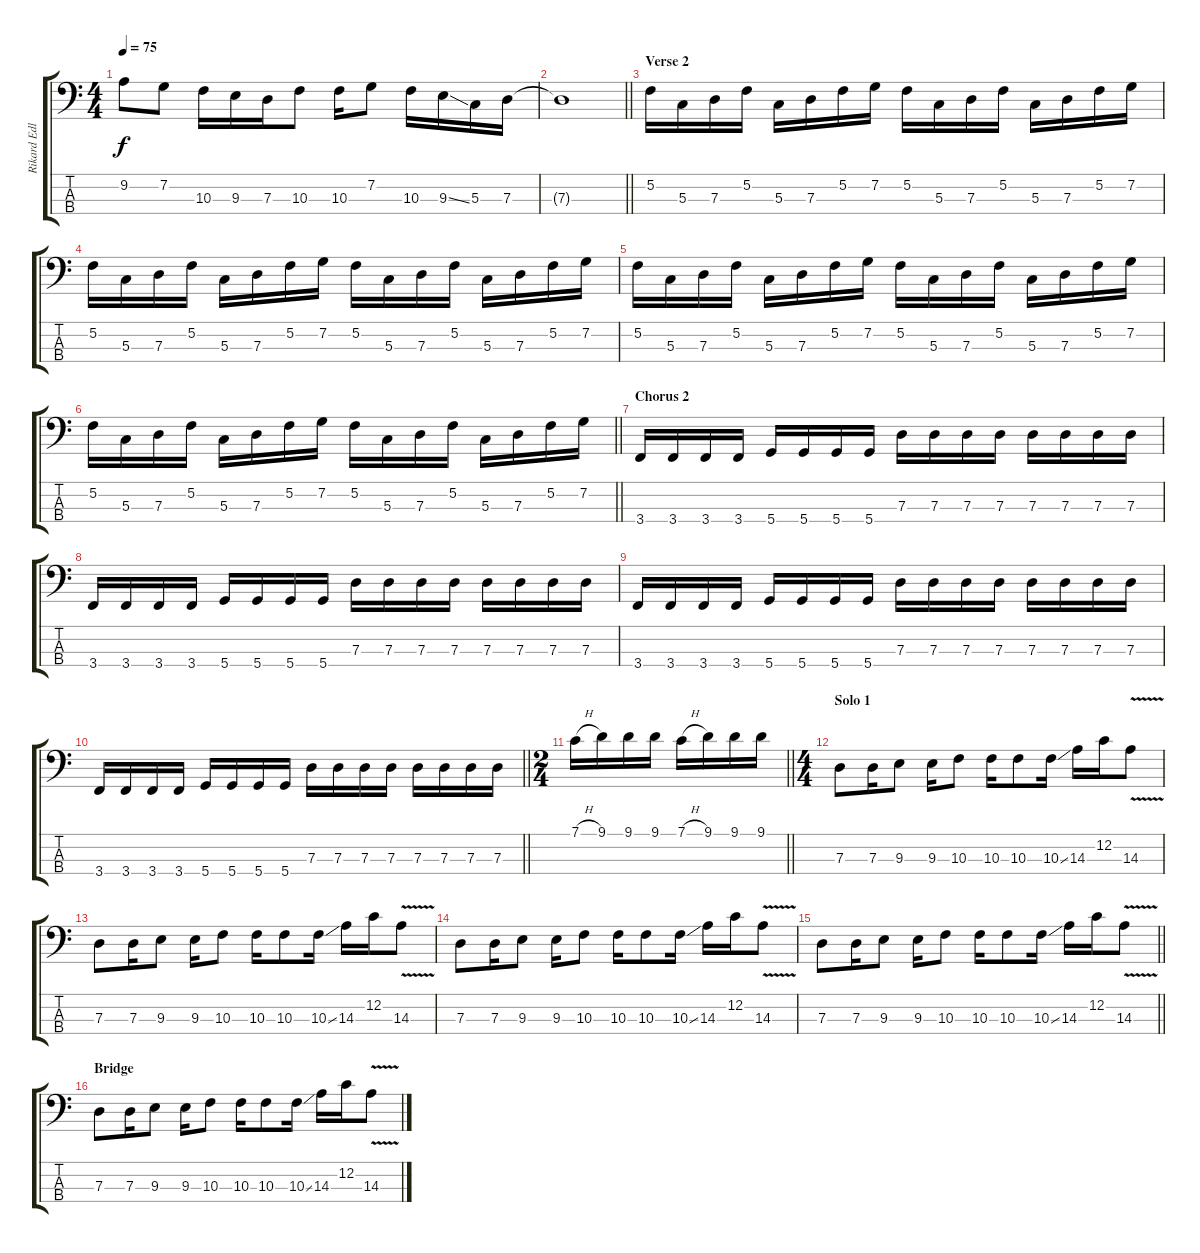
\track ("Rikard Edlund" "Rikard Edl") {instrument electricbassfinger}
\staff {score tabs}
\tuning (F2 C2 G1 D1) {hide}
\ts (4 4)
\tempo 75
\clef f4
\ks c
9.2{t}.8{dy f} 7.2.8 10.3.16 9.3.16 7.3.16 10.3.8 10.3.16 7.2.8 10.3.16 9.3{ss}.16 5.3.16 7.3.16 |
\barLineRight lightlight
7.3{t}.1 |
\section ("" "Verse 2")
5.2.16 5.3.16 7.3.16 5.2.16 5.3.16 7.3.16 5.2.16 7.2.16 5.2.16 5.3.16 7.3.16 5.2.16 5.3.16 7.3.16 5.2.16 7.2.16 |
5.2.16 5.3.16 7.3.16 5.2.16 5.3.16 7.3.16 5.2.16 7.2.16 5.2.16 5.3.16 7.3.16 5.2.16 5.3.16 7.3.16 5.2.16 7.2.16 |
5.2.16 5.3.16 7.3.16 5.2.16 5.3.16 7.3.16 5.2.16 7.2.16 5.2.16 5.3.16 7.3.16 5.2.16 5.3.16 7.3.16 5.2.16 7.2.16 |
\barLineRight lightlight
5.2.16 5.3.16 7.3.16 5.2.16 5.3.16 7.3.16 5.2.16 7.2.16 5.2.16 5.3.16 7.3.16 5.2.16 5.3.16 7.3.16 5.2.16 7.2.16 |
\section ("" "Chorus 2")
3.4.16 3.4.16 3.4.16 3.4.16 5.4.16 5.4.16 5.4.16 5.4.16 7.3.16 7.3.16 7.3.16 7.3.16 7.3.16 7.3.16 7.3.16 7.3.16 |
3.4.16 3.4.16 3.4.16 3.4.16 5.4.16 5.4.16 5.4.16 5.4.16 7.3.16 7.3.16 7.3.16 7.3.16 7.3.16 7.3.16 7.3.16 7.3.16 |
3.4.16 3.4.16 3.4.16 3.4.16 5.4.16 5.4.16 5.4.16 5.4.16 7.3.16 7.3.16 7.3.16 7.3.16 7.3.16 7.3.16 7.3.16 7.3.16 |
\barLineRight lightlight
3.4.16 3.4.16 3.4.16 3.4.16 5.4.16 5.4.16 5.4.16 5.4.16 7.3.16 7.3.16 7.3.16 7.3.16 7.3.16 7.3.16 7.3.16 7.3.16 |
\ts (2 4)
\barLineRight lightlight
7.1{h}.16 9.1.16 9.1.16 9.1.16 7.1{h}.16 9.1.16 9.1.16 9.1.16 |
\ts (4 4)
\section ("" "Solo 1")
7.3.8 7.3.16 9.3.8 9.3.16 10.3.8 10.3.16 10.3.8 10.3{ss}.16 14.3.16 12.2.16 14.3{v}.8 |
7.3.8 7.3.16 9.3.8 9.3.16 10.3.8 10.3.16 10.3.8 10.3{ss}.16 14.3.16 12.2.16 14.3{v}.8 |
7.3.8 7.3.16 9.3.8 9.3.16 10.3.8 10.3.16 10.3.8 10.3{ss}.16 14.3.16 12.2.16 14.3{v}.8 |
\barLineRight lightlight
7.3.8 7.3.16 9.3.8 9.3.16 10.3.8 10.3.16 10.3.8 10.3{ss}.16 14.3.16 12.2.16 14.3{v}.8 |
\section ("" "Bridge")
7.3.8 7.3.16 9.3.8 9.3.16 10.3.8 10.3.16 10.3.8 10.3{ss}.16 14.3.16 12.2.16 14.3{v}.8
